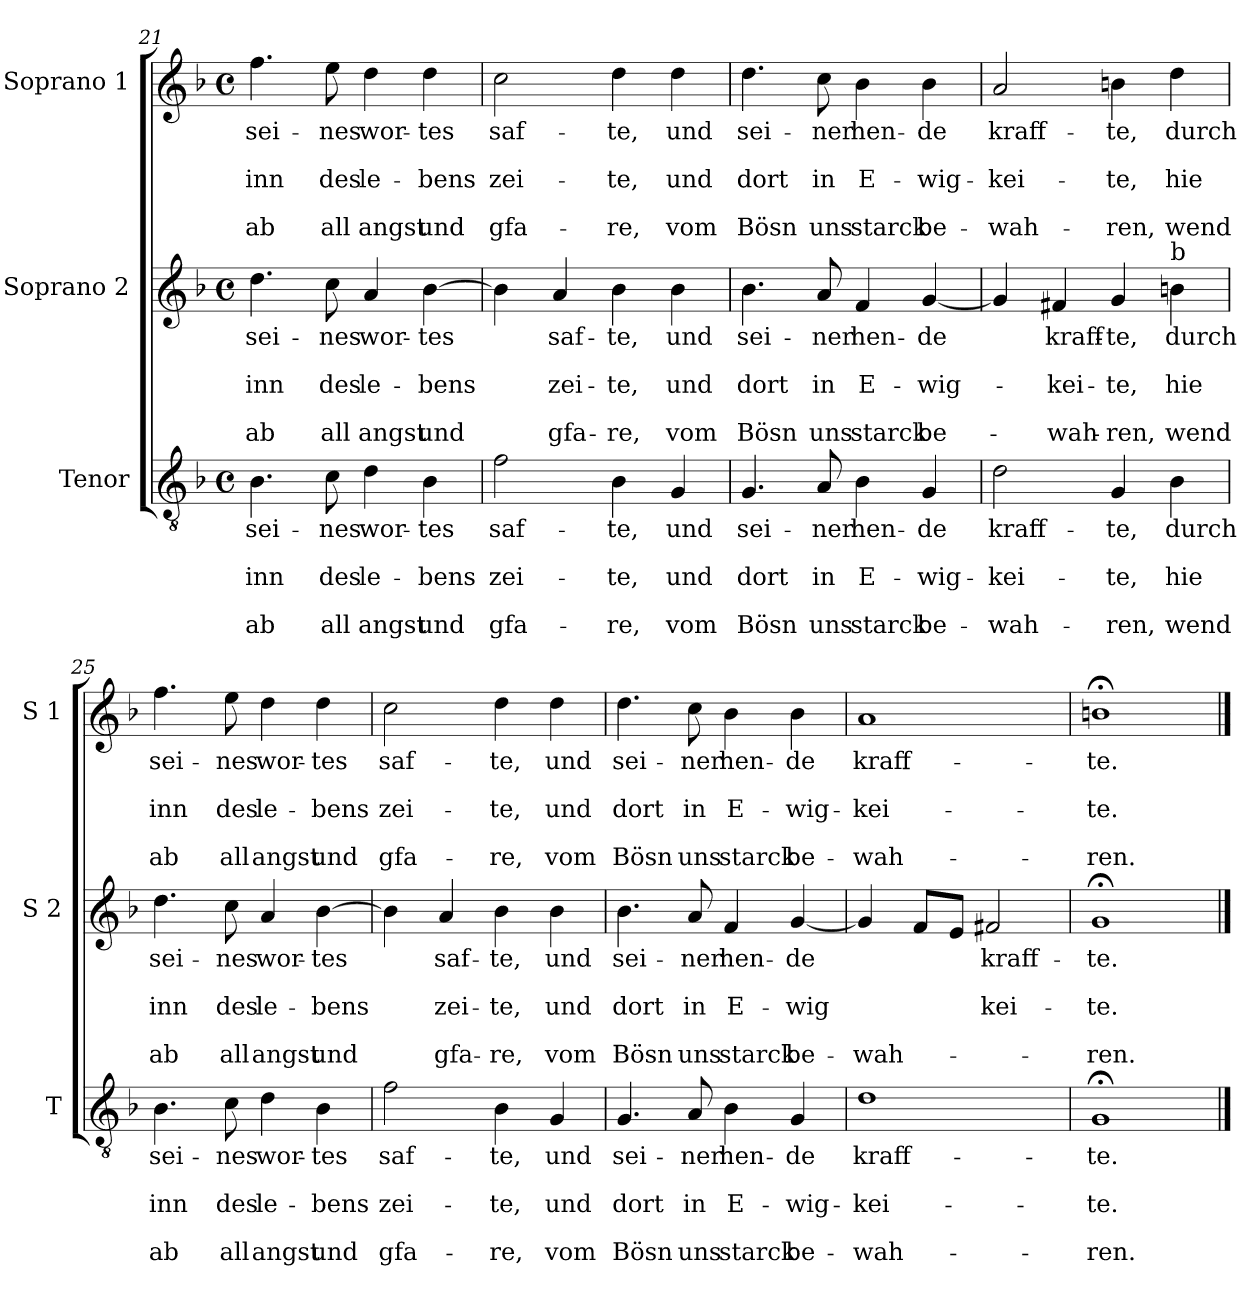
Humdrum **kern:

**kern	**text	**text	**text	**text	**text	**kern	**text	**text	**text	**text	**text	**kern	**text	**text	**text	**text	**text
*part3	*part3	*part3	*part3	*part3	*part3	*part2	*part2	*part2	*part2	*part2	*part2	*part1	*part1	*part1	*part1	*part1	*part1
*staff3	*staff3	*staff3	*staff3	*staff3	*staff3	*staff2	*staff2	*staff2	*staff2	*staff2	*staff2	*staff1	*staff1	*staff1	*staff1	*staff1	*staff1
*I"Tenor	*	*	*	*	*	*I"Soprano 2	*	*	*	*	*	*I"Soprano 1	*	*	*	*	*
*I'T	*	*	*	*	*	*I'S 2	*	*	*	*	*	*I'S 1	*	*	*	*	*
*clefGv2	*	*	*	*	*	*clefG2	*	*	*	*	*	*clefG2	*	*	*	*	*
*k[b-]	*	*	*	*	*	*k[b-]	*	*	*	*	*	*k[b-]	*	*	*	*	*
*F:	*	*	*	*	*	*F:	*	*	*	*	*	*F:	*	*	*	*	*
*M4/4	*	*	*	*	*	*M4/4	*	*	*	*	*	*M4/4	*	*	*	*	*
*met(c)	*	*	*	*	*	*met(c)	*	*	*	*	*	*met(c)	*	*	*	*	*
=21	=21	=21	=21	=21	=21	=21	=21	=21	=21	=21	=21	=21	=21	=21	=21	=21	=21
!	!LO:LY:b	!	!LO:LY:b	!	!LO:LY:b	!	!LO:LY:b	!	!LO:LY:b	!	!LO:LY:b	!	!LO:LY:b	!	!LO:LY:b	!	!LO:LY:b
4.B-\	sei-	.	inn	.	ab	4.dd\	sei-	.	inn	.	ab	4.ff\	sei-	.	inn	.	ab
!	!LO:LY:b	!	!LO:LY:b	!	!LO:LY:b	!	!LO:LY:b	!	!LO:LY:b	!	!LO:LY:b	!	!LO:LY:b	!	!LO:LY:b	!	!LO:LY:b
8c\	-nes	.	des	.	all	8cc\	-nes	.	des	.	all	8ee\	-nes	.	des	.	all
!	!LO:LY:b	!	!LO:LY:b	!	!LO:LY:b	!	!LO:LY:b	!	!LO:LY:b	!	!LO:LY:b	!	!LO:LY:b	!	!LO:LY:b	!	!LO:LY:b
4d\	wor-	.	le-	.	angst	4a/	wor-	.	le-	.	angst	4dd\	wor-	.	le-	.	angst
!	!LO:LY:b	!	!LO:LY:b	!	!LO:LY:b	!	!LO:LY:b	!	!LO:LY:b	!	!LO:LY:b	!	!LO:LY:b	!	!LO:LY:b	!	!LO:LY:b
4B-\	-tes	.	-bens	.	und	[4b-\	-tes	.	-bens	.	und	4dd\	-tes	.	-bens	.	und
=22	=22	=22	=22	=22	=22	=22	=22	=22	=22	=22	=22	=22	=22	=22	=22	=22	=22
!	!LO:LY:b	!	!LO:LY:b	!	!LO:LY:b	!	!	!	!	!	!	!	!LO:LY:b	!	!LO:LY:b	!	!LO:LY:b
2f\	saf-	.	zei-	.	gfa-	4b-\]	.	.	.	.	.	2cc\	saf-	.	zei-	.	gfa-
!	!	!	!	!	!	!	!LO:LY:b	!	!LO:LY:b	!	!LO:LY:b	!	!	!	!	!	!
.	.	.	.	.	.	4a/	saf-	.	zei-	.	gfa-	.	.	.	.	.	.
!	!LO:LY:b	!	!LO:LY:b	!	!LO:LY:b	!	!LO:LY:b	!	!LO:LY:b	!	!LO:LY:b	!	!LO:LY:b	!	!LO:LY:b	!	!LO:LY:b
4B-\	-te,	.	-te,	.	-re,	4b-\	-te,	.	-te,	.	-re,	4dd\	-te,	.	-te,	.	-re,
!	!LO:LY:b	!	!LO:LY:b	!	!LO:LY:b	!	!LO:LY:b	!	!LO:LY:b	!	!LO:LY:b	!	!LO:LY:b	!	!LO:LY:b	!	!LO:LY:b
4G/	und	.	und	.	vom	4b-\	und	.	und	.	vom	4dd\	und	.	und	.	vom
=23	=23	=23	=23	=23	=23	=23	=23	=23	=23	=23	=23	=23	=23	=23	=23	=23	=23
!	!LO:LY:b	!	!LO:LY:b	!	!LO:LY:b	!	!LO:LY:b	!	!LO:LY:b	!	!LO:LY:b	!	!LO:LY:b	!	!LO:LY:b	!	!LO:LY:b
4.G/	sei-	.	dort	.	Bösn	4.b-\	sei-	.	dort	.	Bösn	4.dd\	sei-	.	dort	.	Bösn
!	!LO:LY:b	!	!LO:LY:b	!	!LO:LY:b	!	!LO:LY:b	!	!LO:LY:b	!	!LO:LY:b	!	!LO:LY:b	!	!LO:LY:b	!	!LO:LY:b
8A/	-ner	.	in	.	uns	8a/	-ner	.	in	.	uns	8cc\	-ner	.	in	.	uns
!	!LO:LY:b	!	!LO:LY:b	!	!LO:LY:b	!	!LO:LY:b	!	!LO:LY:b	!	!LO:LY:b	!	!LO:LY:b	!	!LO:LY:b	!	!LO:LY:b
4B-\	hen-	.	E-	.	starck	4f/	hen-	.	E-	.	starck	4b-\	hen-	.	E-	.	starck
!	!LO:LY:b	!	!LO:LY:b	!	!LO:LY:b	!	!LO:LY:b	!	!LO:LY:b	!	!LO:LY:b	!	!LO:LY:b	!	!LO:LY:b	!	!LO:LY:b
4G/	-de	.	-wig-	.	be-	[4g/	-de	.	-wig-	.	be-	4b-\	-de	.	-wig-	.	be-
=24	=24	=24	=24	=24	=24	=24	=24	=24	=24	=24	=24	=24	=24	=24	=24	=24	=24
!	!LO:LY:b	!	!LO:LY:b	!	!LO:LY:b	!	!	!	!	!	!	!	!LO:LY:b	!	!LO:LY:b	!	!LO:LY:b
2d\	kraff-	.	-kei-	.	-wah-	4g/]	.	.	.	.	.	2a/	kraff-	.	-kei-	.	-wah-
!	!	!	!	!	!	!	!LO:LY:b	!	!LO:LY:b	!	!LO:LY:b	!	!	!	!	!	!
.	.	.	.	.	.	4f#X/	kraff-	.	-kei-	.	-wah-	.	.	.	.	.	.
!	!LO:LY:b	!	!LO:LY:b	!	!LO:LY:b	!	!LO:LY:b	!	!LO:LY:b	!	!LO:LY:b	!	!LO:LY:b	!	!LO:LY:b	!	!LO:LY:b
4G/	-te,	.	-te,	.	-ren,	4g/	-te,	.	-te,	.	-ren,	4bn\	-te,	.	-te,	.	-ren,
!	!	!	!	!	!	!LO:TX:a:t=b	!	!	!	!	!	!	!	!	!	!	!
!	!LO:LY:b	!	!LO:LY:b	!	!LO:LY:b	!	!LO:LY:b	!	!LO:LY:b	!	!LO:LY:b	!	!LO:LY:b	!	!LO:LY:b	!	!LO:LY:b
4B-\	durch	.	hie	.	wend	4bn\	durch	.	hie	.	wend	4dd\	durch	.	hie	.	wend
!!LO:LB:g=z
=25	=25	=25	=25	=25	=25	=25	=25	=25	=25	=25	=25	=25	=25	=25	=25	=25	=25
!	!LO:LY:b	!	!LO:LY:b	!	!LO:LY:b	!	!LO:LY:b	!	!LO:LY:b	!	!LO:LY:b	!	!LO:LY:b	!	!LO:LY:b	!	!LO:LY:b
4.B-\	sei-	.	inn	.	ab	4.dd\	sei-	.	inn	.	ab	4.ff\	sei-	.	inn	.	ab
!	!LO:LY:b	!	!LO:LY:b	!	!LO:LY:b	!	!LO:LY:b	!	!LO:LY:b	!	!LO:LY:b	!	!LO:LY:b	!	!LO:LY:b	!	!LO:LY:b
8c\	-nes	.	des	.	all	8cc\	-nes	.	des	.	all	8ee\	-nes	.	des	.	all
!	!LO:LY:b	!	!LO:LY:b	!	!LO:LY:b	!	!LO:LY:b	!	!LO:LY:b	!	!LO:LY:b	!	!LO:LY:b	!	!LO:LY:b	!	!LO:LY:b
4d\	wor-	.	le-	.	angst	4a/	wor-	.	le-	.	angst	4dd\	wor-	.	le-	.	angst
!	!LO:LY:b	!	!LO:LY:b	!	!LO:LY:b	!	!LO:LY:b	!	!LO:LY:b	!	!LO:LY:b	!	!LO:LY:b	!	!LO:LY:b	!	!LO:LY:b
4B-\	-tes	.	-bens	.	und	[4b-\	-tes	.	-bens	.	und	4dd\	-tes	.	-bens	.	und
=26	=26	=26	=26	=26	=26	=26	=26	=26	=26	=26	=26	=26	=26	=26	=26	=26	=26
!	!LO:LY:b	!	!LO:LY:b	!	!LO:LY:b	!	!	!	!	!	!	!	!LO:LY:b	!	!LO:LY:b	!	!LO:LY:b
2f\	saf-	.	zei-	.	gfa-	4b-\]	.	.	.	.	.	2cc\	saf-	.	zei-	.	gfa-
!	!	!	!	!	!	!	!LO:LY:b	!	!LO:LY:b	!	!LO:LY:b	!	!	!	!	!	!
.	.	.	.	.	.	4a/	saf-	.	zei-	.	gfa-	.	.	.	.	.	.
!	!LO:LY:b	!	!LO:LY:b	!	!LO:LY:b	!	!LO:LY:b	!	!LO:LY:b	!	!LO:LY:b	!	!LO:LY:b	!	!LO:LY:b	!	!LO:LY:b
4B-\	-te,	.	-te,	.	-re,	4b-\	-te,	.	-te,	.	-re,	4dd\	-te,	.	-te,	.	-re,
!	!LO:LY:b	!	!LO:LY:b	!	!LO:LY:b	!	!LO:LY:b	!	!LO:LY:b	!	!LO:LY:b	!	!LO:LY:b	!	!LO:LY:b	!	!LO:LY:b
4G/	und	.	und	.	vom	4b-\	und	.	und	.	vom	4dd\	und	.	und	.	vom
=27	=27	=27	=27	=27	=27	=27	=27	=27	=27	=27	=27	=27	=27	=27	=27	=27	=27
!	!LO:LY:b	!	!LO:LY:b	!	!LO:LY:b	!	!LO:LY:b	!	!LO:LY:b	!	!LO:LY:b	!	!LO:LY:b	!	!LO:LY:b	!	!LO:LY:b
4.G/	sei-	.	dort	.	Bösn	4.b-\	sei-	.	dort	.	Bösn	4.dd\	sei-	.	dort	.	Bösn
!	!LO:LY:b	!	!LO:LY:b	!	!LO:LY:b	!	!LO:LY:b	!	!LO:LY:b	!	!LO:LY:b	!	!LO:LY:b	!	!LO:LY:b	!	!LO:LY:b
8A/	-ner	.	in	.	uns	8a/	-ner	.	in	.	uns	8cc\	-ner	.	in	.	uns
!	!LO:LY:b	!	!LO:LY:b	!	!LO:LY:b	!	!LO:LY:b	!	!LO:LY:b	!	!LO:LY:b	!	!LO:LY:b	!	!LO:LY:b	!	!LO:LY:b
4B-\	hen-	.	E-	.	starck	4f/	hen-	.	E-	.	starck	4b-\	hen-	.	E-	.	starck
!	!LO:LY:b	!	!LO:LY:b	!	!LO:LY:b	!	!LO:LY:b	!	!LO:LY:b	!	!LO:LY:b	!	!LO:LY:b	!	!LO:LY:b	!	!LO:LY:b
4G/	-de	.	-wig-	.	be-	[4g/	-de	.	-wig	.	be-	4b-\	-de	.	-wig-	.	be-
=28	=28	=28	=28	=28	=28	=28	=28	=28	=28	=28	=28	=28	=28	=28	=28	=28	=28
!	!LO:LY:b	!	!LO:LY:b	!	!LO:LY:b	!	!	!	!	!	!LO:LY:b	!	!LO:LY:b	!	!LO:LY:b	!	!LO:LY:b
1d	kraff-	.	-kei-	.	-wah-	4g/]	.	.	.	.	-wah-	1a	kraff-	.	-kei-	.	-wah-
.	.	.	.	.	.	8f/L	.	.	.	.	.	.	.	.	.	.	.
.	.	.	.	.	.	8e/J	.	.	.	.	.	.	.	.	.	.	.
!	!	!	!	!	!	!	!LO:LY:b	!	!LO:LY:b	!	!	!	!	!	!	!	!
.	.	.	.	.	.	2f#X/	kraff-	.	kei-	.	.	.	.	.	.	.	.
=29	=29	=29	=29	=29	=29	=29	=29	=29	=29	=29	=29	=29	=29	=29	=29	=29	=29
!	!LO:LY:b	!	!LO:LY:b	!	!LO:LY:b	!	!LO:LY:b	!	!LO:LY:b	!	!LO:LY:b	!	!LO:LY:b	!	!LO:LY:b	!	!LO:LY:b
1G;<	-te.	.	-te.	.	-ren.	1g;<	-te.	.	-te.	.	-ren.	1bn;<	-te.	.	-te.	.	-ren.
==	==	==	==	==	==	==	==	==	==	==	==	==	==	==	==	==	==
*-	*-	*-	*-	*-	*-	*-	*-	*-	*-	*-	*-	*-	*-	*-	*-	*-	*-
